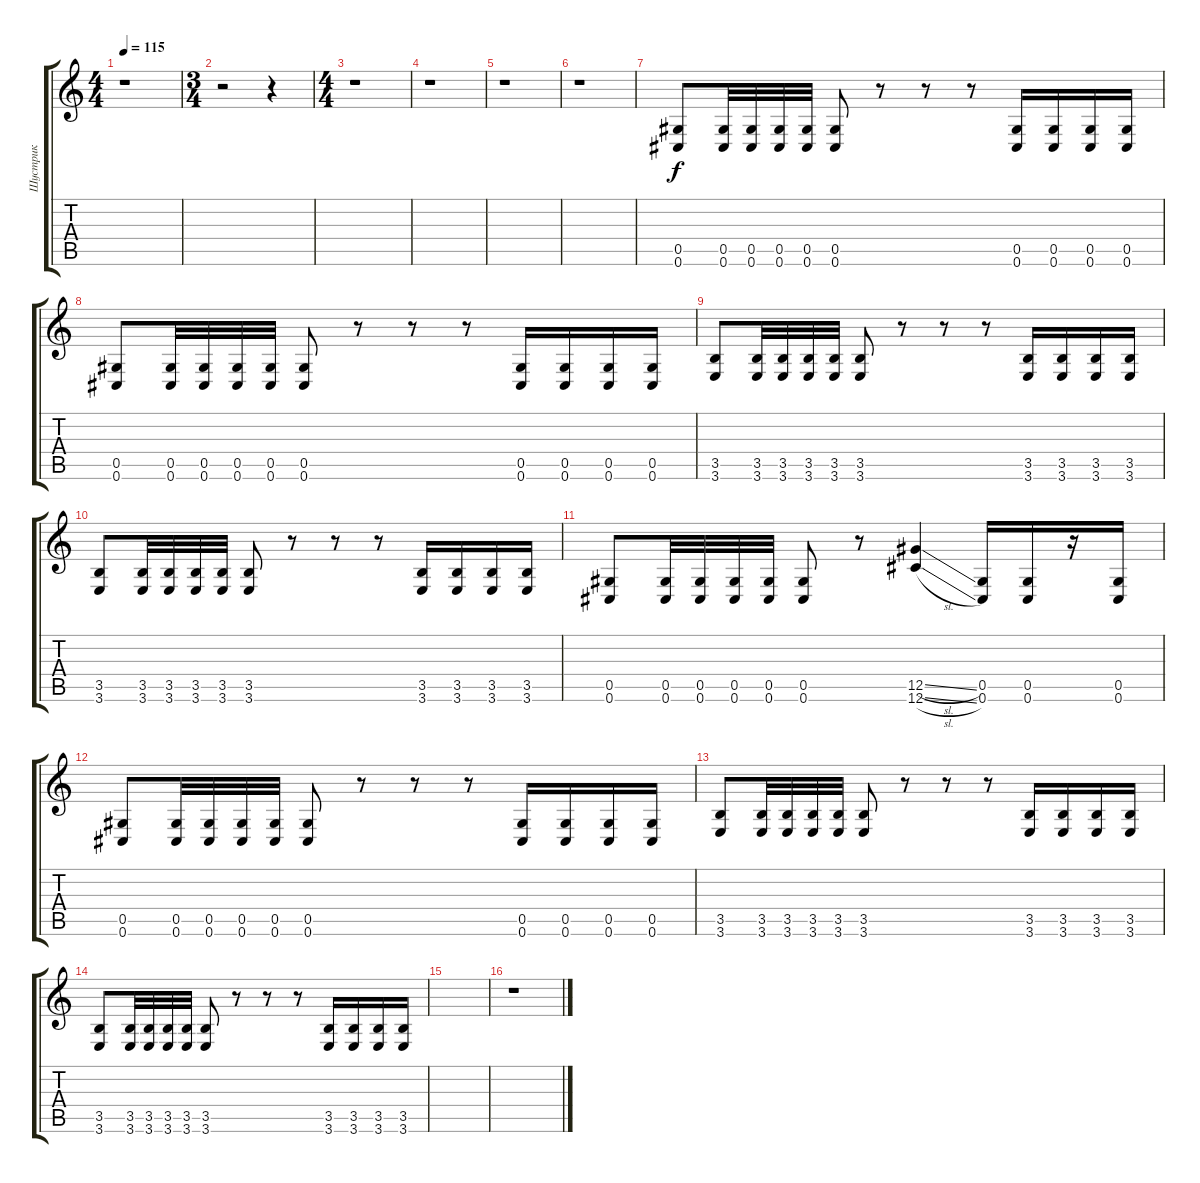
\track ("Шустрик" "Шустрик") {instrument distortionguitar}
\staff {score tabs}
\tuning (Eb4 Bb3 Gb3 Db3 Ab2 Db2) {hide}
\ts (4 4)
\tempo 115
\clef g2
\ks c
r.1{dy f} |
\ts (3 4)
r.2 r.4 |
\ts (4 4)
r.1 |
r.1 |
r.1 |
r.1 |
(0.5 0.6).8 (0.5 0.6).32 (0.5 0.6).32 (0.5 0.6).32 (0.5 0.6).32 (0.5 0.6).8 r.8 r.8 r.8 (0.5 0.6).16 (0.5 0.6).16 (0.5 0.6).16 (0.5 0.6).16 |
(0.5 0.6).8 (0.5 0.6).32 (0.5 0.6).32 (0.5 0.6).32 (0.5 0.6).32 (0.5 0.6).8 r.8 r.8 r.8 (0.5 0.6).16 (0.5 0.6).16 (0.5 0.6).16 (0.5 0.6).16 |
(3.5 3.6).8 (3.5 3.6).32 (3.5 3.6).32 (3.5 3.6).32 (3.5 3.6).32 (3.5 3.6).8 r.8 r.8 r.8 (3.5 3.6).16 (3.5 3.6).16 (3.5 3.6).16 (3.5 3.6).16 |
(3.5 3.6).8 (3.5 3.6).32 (3.5 3.6).32 (3.5 3.6).32 (3.5 3.6).32 (3.5 3.6).8 r.8 r.8 r.8 (3.5 3.6).16 (3.5 3.6).16 (3.5 3.6).16 (3.5 3.6).16 |
(0.5 0.6).8 (0.5 0.6).32 (0.5 0.6).32 (0.5 0.6).32 (0.5 0.6).32 (0.5 0.6).8 r.8 (12.5{sl} 12.6{sl}).4 (0.5 0.6).16 (0.5 0.6).16 r.16 (0.5 0.6).16 |
(0.5 0.6).8 (0.5 0.6).32 (0.5 0.6).32 (0.5 0.6).32 (0.5 0.6).32 (0.5 0.6).8 r.8 r.8 r.8 (0.5 0.6).16 (0.5 0.6).16 (0.5 0.6).16 (0.5 0.6).16 |
(3.5 3.6).8 (3.5 3.6).32 (3.5 3.6).32 (3.5 3.6).32 (3.5 3.6).32 (3.5 3.6).8 r.8 r.8 r.8 (3.5 3.6).16 (3.5 3.6).16 (3.5 3.6).16 (3.5 3.6).16 |
(3.5 3.6).8 (3.5 3.6).32 (3.5 3.6).32 (3.5 3.6).32 (3.5 3.6).32 (3.5 3.6).8 r.8 r.8 r.8 (3.5 3.6).16 (3.5 3.6).16 (3.5 3.6).16 (3.5 3.6).16 |
|
r.1
